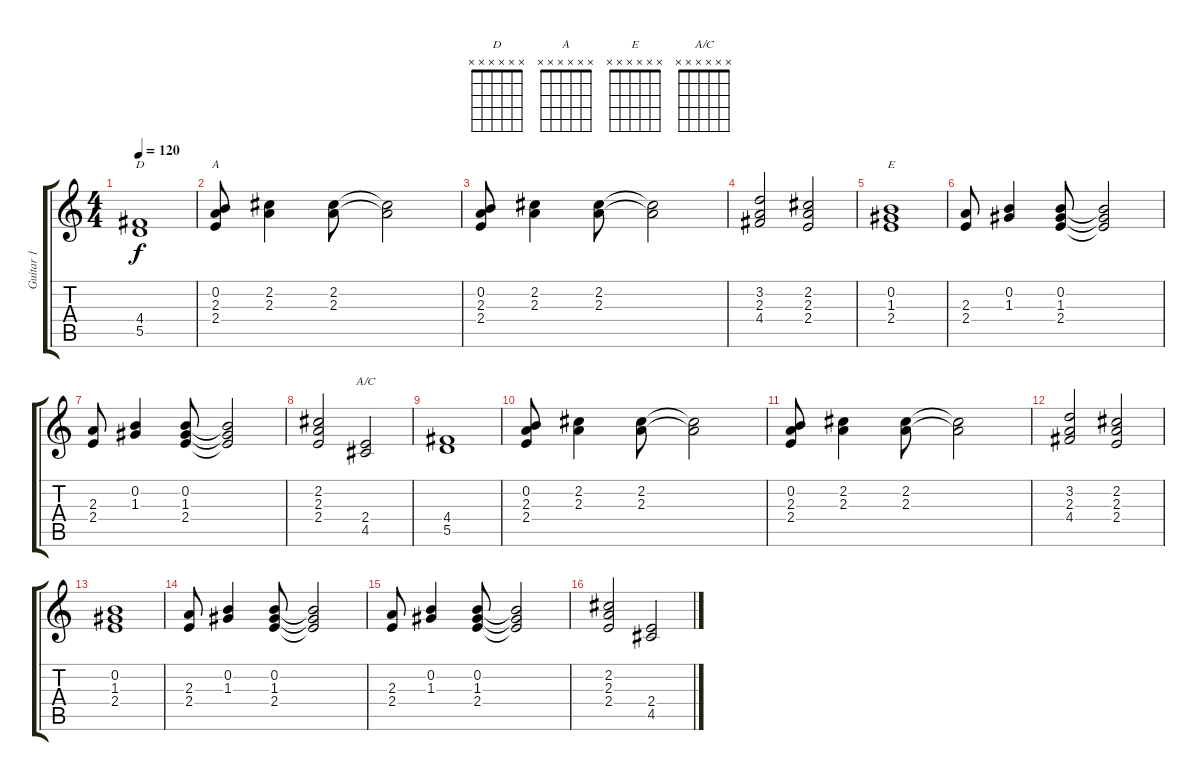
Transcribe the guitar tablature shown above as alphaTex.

\track ("Guitar 1" "Guitar 1") {instrument acousticguitarsteel}
\staff {score tabs}
\tuning (E4 B3 G3 D3 A2 E2) {hide}
\chord ("D" x x x x x x) {firstfret 0}
\chord ("A" x x x x x x) {firstfret 0}
\chord ("E" x x x x x x) {firstfret 0}
\chord ("A/C" x x x x x x) {firstfret 0}
\ts (4 4)
\tempo 120
\clef g2
\ks c
(4.4 5.5).1{ch "D" dy f} |
(0.2 2.3 2.4).8{ch "A"} (2.2 2.3).4 (2.2 2.3).8 (2.2{t} 2.3{t}).2 |
(0.2 2.3 2.4).8 (2.2 2.3).4 (2.2 2.3).8 (2.2{t} 2.3{t}).2 |
(3.2 2.3 4.4).2 (2.2 2.3 2.4).2 |
(0.2 1.3 2.4).1{ch "E"} |
(2.3 2.4).8 (0.2 1.3).4 (0.2 1.3 2.4).8 (0.2{t} 1.3{t} 2.4{t}).2 |
(2.3 2.4).8 (0.2 1.3).4 (0.2 1.3 2.4).8 (0.2{t} 1.3{t} 2.4{t}).2 |
(2.2 2.3 2.4).2 (2.4 4.5).2{ch "A/C"} |
(4.4 5.5).1 |
(0.2 2.3 2.4).8 (2.2 2.3).4 (2.2 2.3).8 (2.2{t} 2.3{t}).2 |
(0.2 2.3 2.4).8 (2.2 2.3).4 (2.2 2.3).8 (2.2{t} 2.3{t}).2 |
(3.2 2.3 4.4).2 (2.2 2.3 2.4).2 |
(0.2 1.3 2.4).1 |
(2.3 2.4).8 (0.2 1.3).4 (0.2 1.3 2.4).8 (0.2{t} 1.3{t} 2.4{t}).2 |
(2.3 2.4).8 (0.2 1.3).4 (0.2 1.3 2.4).8 (0.2{t} 1.3{t} 2.4{t}).2 |
(2.2 2.3 2.4).2 (2.4 4.5).2
